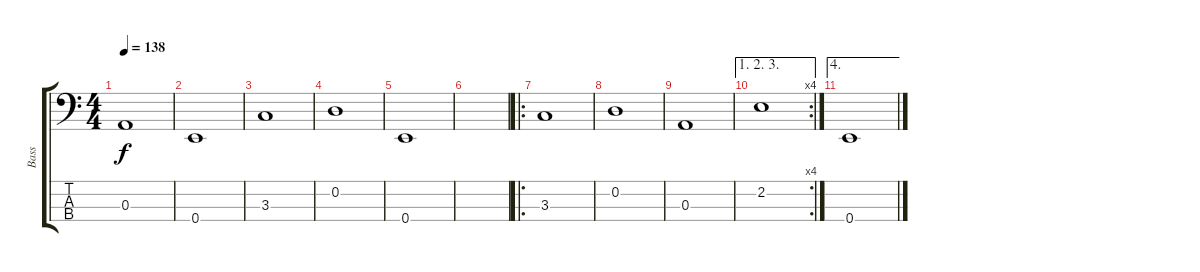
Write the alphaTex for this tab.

\track ("Bass" "Bass") {instrument acousticguitarnylon}
\staff {score tabs}
\tuning (G2 D2 A1 E1) {hide}
\ts (4 4)
\tempo 138
\clef f4
\ks c
0.3.1{dy f} |
0.4.1 |
3.3.1 |
0.2.1 |
0.4.1 |
|
\ro
3.3.1 |
0.2.1 |
0.3.1 |
\ae (1 2 3)
\rc 4
2.2.1 |
\ae 4
0.4.1
